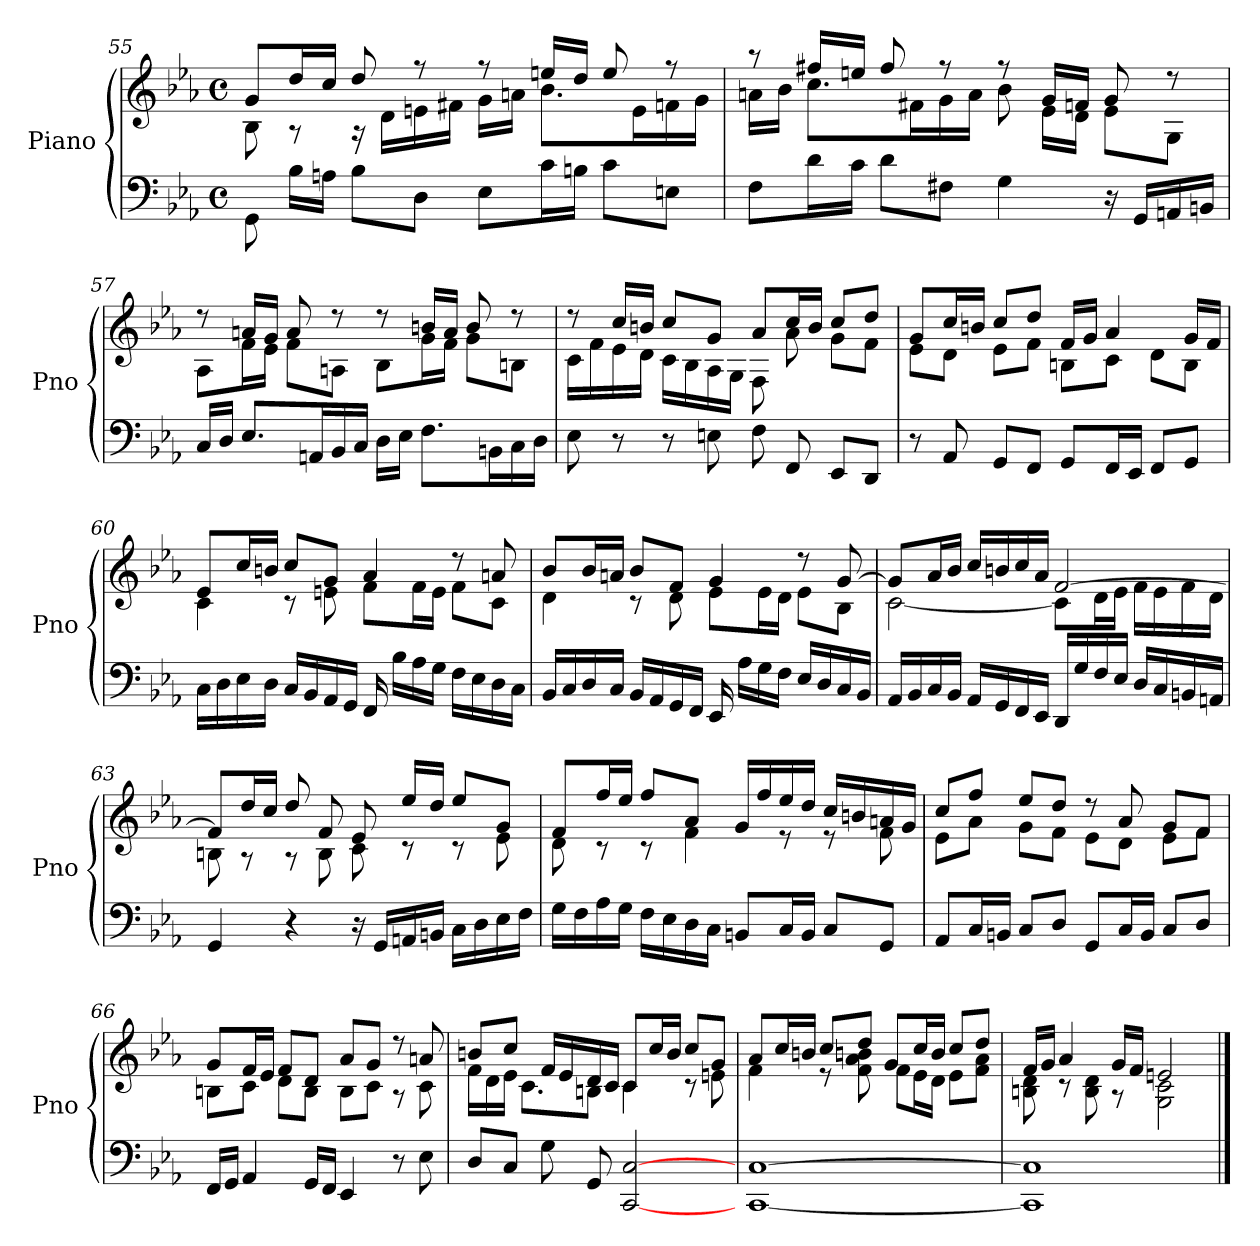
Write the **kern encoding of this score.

**kern	**kern
*part1	*part1
*staff2	*staff1
*I"Piano	*
*I'Pno	*
*clefF4	*clefG2
*k[b-e-a-]	*k[b-e-a-]
*E-:	*E-:
*M4/4	*M4/4
*met(c)	*met(c)
=55	=55
*	*^
8GG\	8gL	8B-\
16B-\LL	16dd/L	8r
16An\JJ	16cc/JJ	.
8B-L	8dd/	16r
.	.	16d\LL
8D\J	8r	16en\
.	.	16f#X\JJ
8E-L	8r	16g\LL
.	.	16an\JJ
16c\L	16een/LL	8.b-\L
16Bn\JJ	16dd/JJ	.
8c\L	8ee/	.
.	.	16e\L
8En\J	8r	16fn\
.	.	16g\JJ
!!LO:LB:g=z	!!
=56	=56	=56
8FL	8r	16an\LL
.	.	16b-\JJ
16dL	16ff#XLL	8.cc\L
16cJJ	16een/JJ	.
8dL	8ff#/	.
.	.	16f#X\L
8F#XJ	8r	16g\
.	.	16a\JJ
4G	8r	8b-\
.	16g/LL	16e-\LL
.	16f/JJ	16d\JJ
16r	8g/	8e-\L
16GGLL	.	.
16AAn	8r	8G\J
16BBnJJ	.	.
=57	=57	=57
16CLL	8r	8A-L
16DJJ	.	.
8.E-L	16an/LL	16f\L
.	16g/JJ	16e-\JJ
.	8a/	8fL
16AAnL	.	.
16BB-	8r	8An\J
16CJJ	.	.
16DLL	8r	8B-L
16E-JJ	.	.
8.FL	16bnLL	16g\L
.	16a/JJ	16f\JJ
.	8b/	8gL
16BBnL	.	.
16C	8r	8Bn\J
16DJJ	.	.
!!LO:LB:g=z	!!
=58	=58	=58
8E-	8r	16cLL
.	.	16f\
8r	16cc/LL	16e-\
.	16bn/JJ	16d\JJ
8r	8cc/L	16cLL
.	.	16B-\
8En	8g/J	16A-\
.	.	16G\JJ
8F	8a-/L	8F\
8FF	16cc/L	8a-\
.	16b/JJ	.
8EE-L	8cc/L	8g\L
8DDJ	8dd/J	8f\J
=59	=59	=59
8r	8g/L	8e-\L
8AA-	16cc/L	8d\J
.	16bn/JJ	.
8GGL	8cc/L	8e-\L
8FFJ	8dd/J	8f\J
8GGL	16fLL	8BnL
.	16g/JJ	.
16FFL	4a-/	8c\J
16EE-JJ	.	.
8FFL	.	8d\L
8GGJ	16gLL	8B\J
.	16f/JJ	.
!!LO:LB:g=z	!!
=60	=60	=60
16CLL	8e-/L	4c\
16D	.	.
16E-	16cc/L	.
16DJJ	16bn/JJ	.
16CLL	8cc/L	8r
16BB-	.	.
16AA-	8g/J	8en\
16GGJJ	.	.
16FF	4a-/	8f\L
16B-LL	.	.
16A-	.	16f\L
16GJJ	.	16e\JJ
16FLL	8r	8fL
16E-	.	.
16D	8an/	8c\J
16CJJ	.	.
=61	=61	=61
16BB-LL	8b-L	4d\
16C	.	.
16D	16b-/L	.
16CJJ	16an/JJ	.
16BB-LL	8b-/L	8r
16AA-	.	.
16GG	8f/J	8d\
16FFJJ	.	.
16EE-	4g/	8e-\L
16A-LL	.	.
16G	.	16e-\L
16FJJ	.	16d\JJ
16E-LL	8r	8e-L
16D	.	.
16C	[8g/	8B-\J
16BB-JJ	.	.
!!LO:LB:g=z	!!
=62	=62	=62
16AA-LL	8g/L]	[2c\
16BB-	.	.
16C	16a-/L	.
16BB-JJ	16b-/JJ	.
16AA-LL	16cc/LL	.
16GG	16bn/	.
16FF	16cc/	.
16EE-JJ	16a-/JJ	.
16DDLL	[2f/	8cL]
16G	.	.
16F	.	16d\L
16E-JJ	.	16e-\JJ
16DLL	.	16fLL
16C	.	16e-\
16BBn	.	16f\
16AAnJJ	.	16d\JJ
=63	=63	=63
4GG	8fL]	8Bn\
.	16dd/L	8r
.	16cc/JJ	.
4r	8dd/	8r
.	8f/	8B\
16r	8e-/	8c\
16GGLL	.	.
16AAn	16ee-/LL	8r
16BBnJJ	16dd/JJ	.
16CLL	8ee-L	8r
16D	.	.
16E-	8g/J	8e-\
16FJJ	.	.
!!LO:LB:g=z	!!
=64	=64	=64
16GLL	8fL	8d\
16F	.	.
16A-	16ff/L	8r
16GJJ	16ee-/JJ	.
16FLL	8ff/L	8r
16E-	.	.
16D	8a-/J	4f\
16CJJ	.	.
8BBnL	16g/LL	.
.	16ff/	.
16CL	16ee-/	8r
16BBJJ	16dd/JJ	.
8CL	16ccLL	8r
.	16bn/	.
8GGJ	16an/	8f\
.	16g/JJ	.
=65	=65	=65
8AA-L	8ccL	8e-L
16CL	8ff/J	8a-\J
16BBnJJ	.	.
8CL	8ee-/L	8g\L
8DJ	8dd/J	8f\J
8GGL	8r	8e-\L
16CL	8a-/	8d\J
16BBJJ	.	.
8CL	8gL	8e-L
8DJ	8f/J	8f\J
!!LO:LB:g=z	!!
=66	=66	=66
16FFLL	8gL	8BnL
16GGJJ	.	.
4AA-	16f/L	8cJ
.	16e-/JJ	.
.	8f/L	8d\L
16GGLL	8d/J	8B\J
16FFJJ	.	.
4EE-	8a-L	8BL
.	8g/J	8c\J
8r	8r	8r
8E-	8an/	8c\
=67	=67	=67
8DL	8bnL	16f\LL
.	.	16d\
8CJ	8cc/J	16e-\JJ
.	.	8.c\L
8G	16fLL	.
.	16e-/	.
8GG	16d/	8Bn\J
.	16c/JJ	.
[2CC [2C	8c/L	4c\
.	16cc/L	.
.	16b/JJ	.
.	8cc/L	8r
.	8g/J	8en\
!!LO:LB:g=z	!!
=68	=68	=68
[1CC [1C	8a-L	4f\
.	16ccL	.
.	16bnJJ	.
.	8cc/L	8r
.	8dd/J	8f\ 8a-\ 8bn\
.	8gL	8f\L
.	16ccL	16e-\L
.	16bJJ	16d\JJ
.	8cc/L	8e-\L
.	8dd/J	8f\ 8a-\J
=69	=69	=69
1CC] 1C]	16f/LL	8Bn\ 8d\
.	16g/JJ	.
.	4a-/	8r
.	.	8B\ 8d\
.	16gLL	8r
.	16fJJ	.
.	2en/	2G\ 2c\
*	*v	*v
==	==
*-	*-
